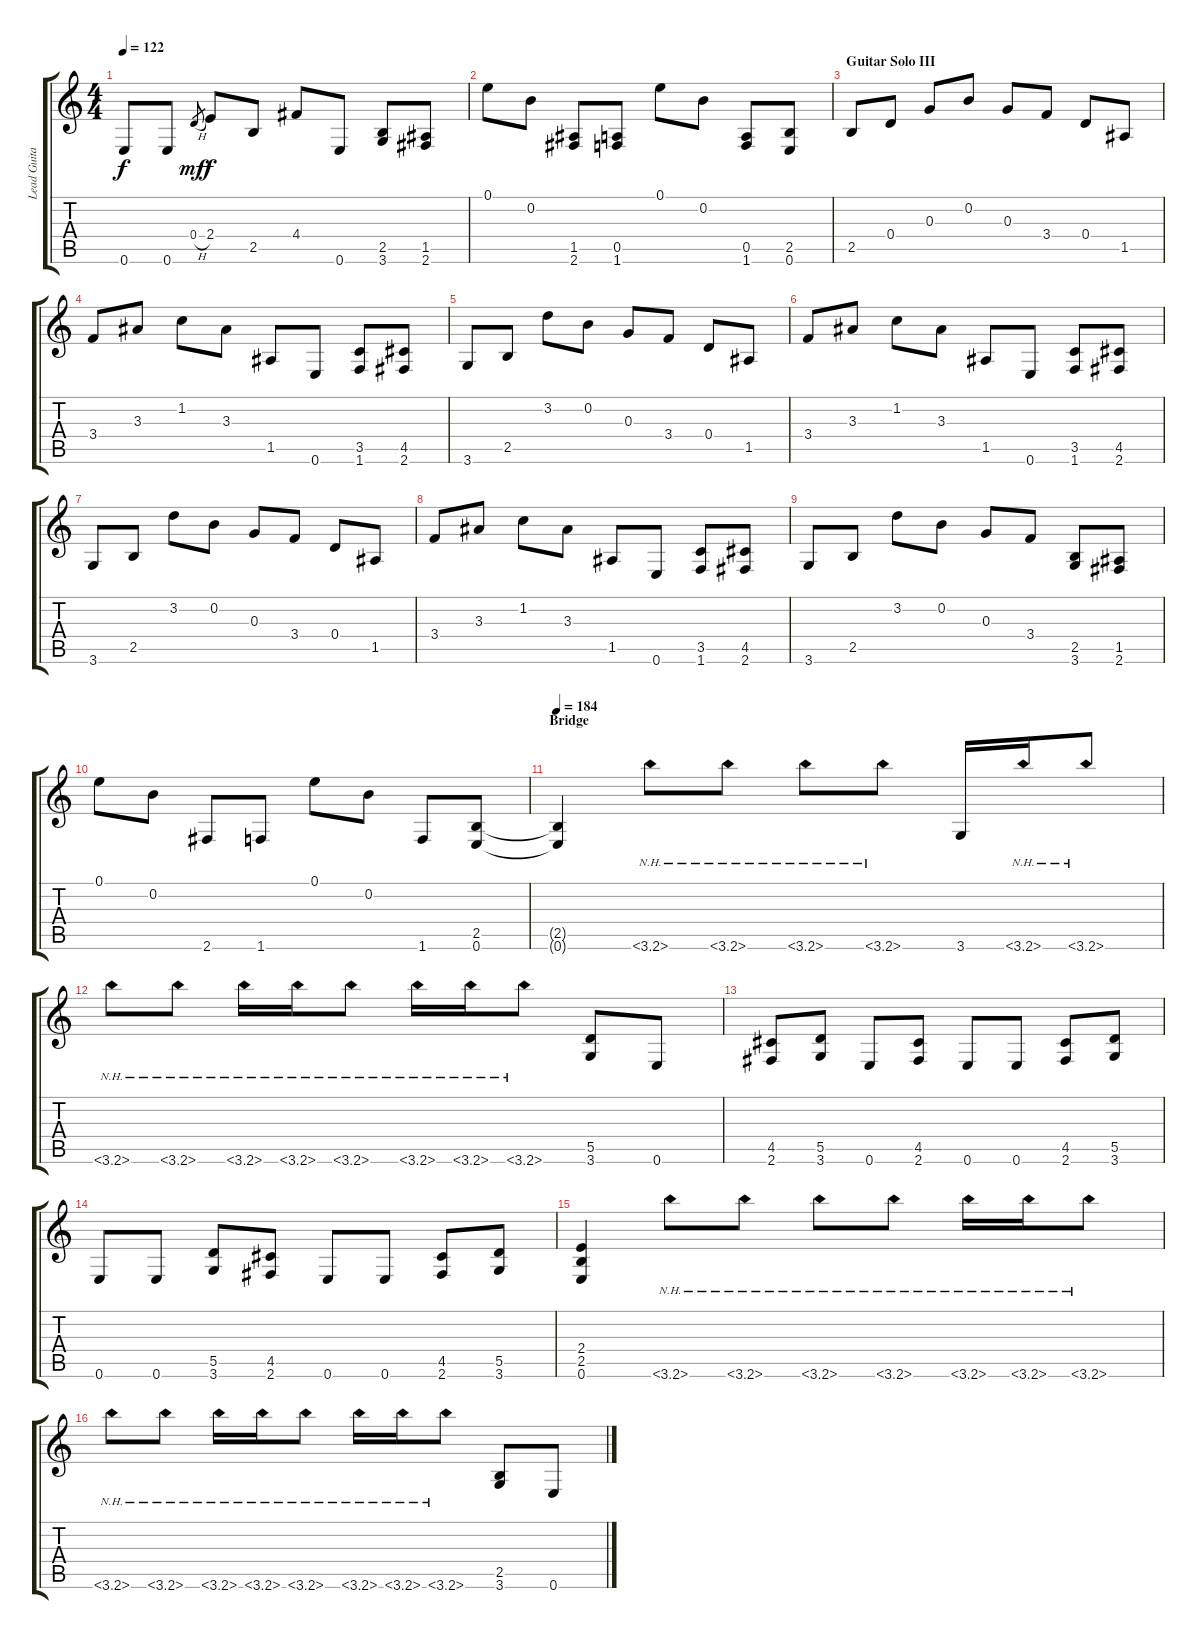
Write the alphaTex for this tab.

\track ("Lead Guitar (Dave Mustaine)" "Lead Guita") {instrument distortionguitar}
\staff {score tabs}
\tuning (E4 B3 G3 D3 A2 E2) {hide}
\ts (4 4)
\tempo 122
\clef g2
\ks c
0.6.8{dy f} 0.6.8 0.4{h}.8{gr dy mf} 2.4.8{dy f} 2.5.8 4.4.8 0.6.8 (2.5 3.6).8 (1.5 2.6).8 |
0.1.8 0.2.8 (1.5 2.6).8 (0.5 1.6).8 0.1.8 0.2.8 (0.5 1.6).8 (2.5 0.6).8 |
\section ("" "Guitar Solo III")
2.5.8 0.4.8 0.3.8 0.2.8 0.3.8 3.4.8 0.4.8 1.5.8 |
3.4.8 3.3.8 1.2.8 3.3.8 1.5.8 0.6.8 (3.5 1.6).8 (4.5 2.6).8 |
3.6.8 2.5.8 3.2.8 0.2.8 0.3.8 3.4.8 0.4.8 1.5.8 |
3.4.8 3.3.8 1.2.8 3.3.8 1.5.8 0.6.8 (3.5 1.6).8 (4.5 2.6).8 |
3.6.8 2.5.8 3.2.8 0.2.8 0.3.8 3.4.8 0.4.8 1.5.8 |
3.4.8 3.3.8 1.2.8 3.3.8 1.5.8 0.6.8 (3.5 1.6).8 (4.5 2.6).8 |
3.6.8 2.5.8 3.2.8 0.2.8 0.3.8 3.4.8 (2.5 3.6).8 (1.5 2.6).8 |
0.1.8 0.2.8 2.6.8 1.6.8 0.1.8 0.2.8 1.6.8 (2.5 0.6).8 |
\section ("" "Bridge")
\tempo 184
(2.5{t} 0.6{t}).4 3.6{nh}.8 3.6{nh}.8 3.6{nh}.8 3.6{nh}.8 3.6.16 3.6{nh}.16 3.6{nh}.8 |
3.6{nh}.8 3.6{nh}.8 3.6{nh}.16 3.6{nh}.16 3.6{nh}.8 3.6{nh}.16 3.6{nh}.16 3.6{nh}.8 (5.5 3.6).8 0.6.8 |
(4.5 2.6).8 (5.5 3.6).8 0.6.8 (4.5 2.6).8 0.6.8 0.6.8 (4.5 2.6).8 (5.5 3.6).8 |
0.6.8 0.6.8 (5.5 3.6).8 (4.5 2.6).8 0.6.8 0.6.8 (4.5 2.6).8 (5.5 3.6).8 |
(2.4 2.5 0.6).4 3.6{nh}.8 3.6{nh}.8 3.6{nh}.8 3.6{nh}.8 3.6{nh}.16 3.6{nh}.16 3.6{nh}.8 |
3.6{nh}.8 3.6{nh}.8 3.6{nh}.16 3.6{nh}.16 3.6{nh}.8 3.6{nh}.16 3.6{nh}.16 3.6{nh}.8 (2.5 3.6).8 0.6.8
